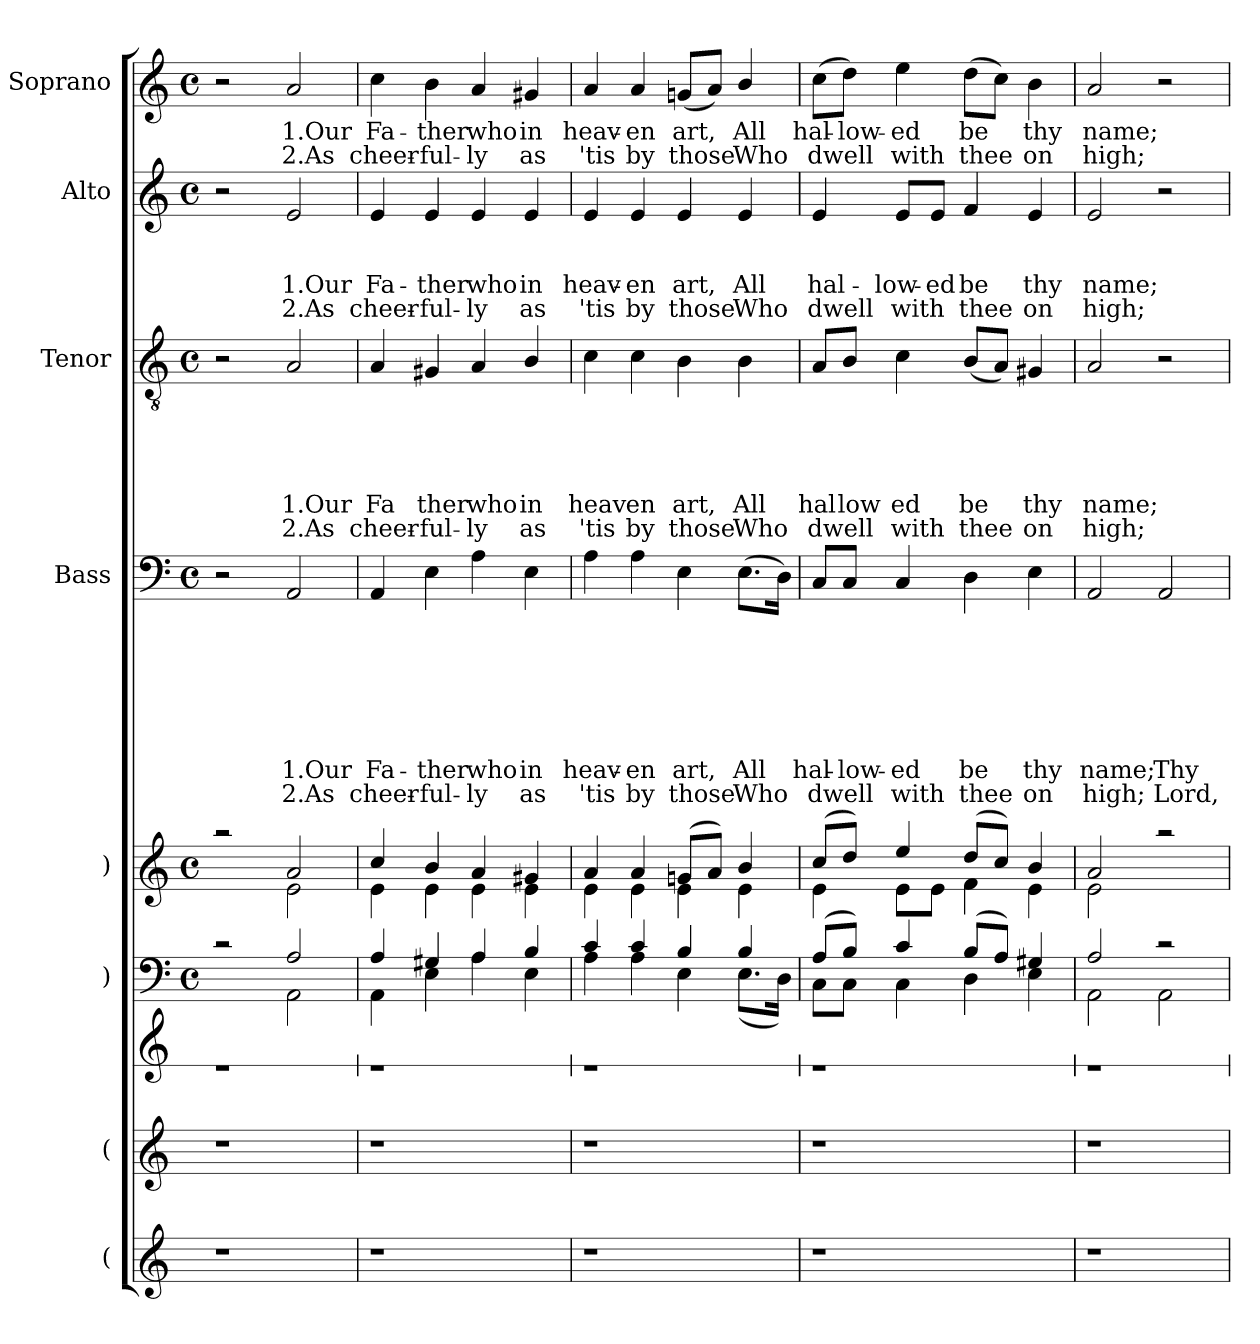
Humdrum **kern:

**kern	**kern	**kern	**kern	**kern	**kern	**text	**text	**text	**text	**text	**text	**text	**text	**kern	**text	**text	**text	**text	**text	**text	**kern	**text	**text	**text	**text	**kern	**text	**text
*part9	*part8	*part7	*part6	*part5	*part4	*part4	*part4	*part4	*part4	*part4	*part4	*part4	*part4	*part3	*part3	*part3	*part3	*part3	*part3	*part3	*part2	*part2	*part2	*part2	*part2	*part1	*part1	*part1
*staff9	*staff8	*staff7	*staff6	*staff5	*staff4	*staff4	*staff4	*staff4	*staff4	*staff4	*staff4	*staff4	*staff4	*staff3	*staff3	*staff3	*staff3	*staff3	*staff3	*staff3	*staff2	*staff2	*staff2	*staff2	*staff2	*staff1	*staff1	*staff1
*I"(	*I"(	*	*I")	*I")	*I"Bass	*	*	*	*	*	*	*	*	*I"Tenor	*	*	*	*	*	*	*I"Alto	*	*	*	*	*I"Soprano	*	*
*	*	*stria1	*	*	*	*	*	*	*	*	*	*	*	*	*	*	*	*	*	*	*	*	*	*	*	*	*	*
*clefG2	*clefG2	*clefG2	*clefF4	*clefG2	*clefF4	*	*	*	*	*	*	*	*	*clefGv2	*	*	*	*	*	*	*clefG2	*	*	*	*	*clefG2	*	*
*k[]	*k[]	*k[]	*k[]	*k[]	*k[]	*	*	*	*	*	*	*	*	*k[]	*	*	*	*	*	*	*k[]	*	*	*	*	*k[]	*	*
*C:	*C:	*C:	*C:	*C:	*C:	*	*	*	*	*	*	*	*	*C:	*	*	*	*	*	*	*C:	*	*	*	*	*C:	*	*
*	*	*	*M4/4	*M4/4	*M4/4	*	*	*	*	*	*	*	*	*M4/4	*	*	*	*	*	*	*M4/4	*	*	*	*	*M4/4	*	*
*	*	*	*met(c)	*met(c)	*met(c)	*	*	*	*	*	*	*	*	*met(c)	*	*	*	*	*	*	*met(c)	*	*	*	*	*met(c)	*	*
=1	=1	=1	=1	=1	=1	=1	=1	=1	=1	=1	=1	=1	=1	=1	=1	=1	=1	=1	=1	=1	=1	=1	=1	=1	=1	=1	=1	=1
*	*	*	*^	*^	*	*	*	*	*	*	*	*	*	*	*	*	*	*	*	*	*	*	*	*	*	*	*	*
1r	1r	1r	2rc	2ryy	2raa	2ryy	2r	.	.	.	.	.	.	.	.	2r	.	.	.	.	.	.	2r	.	.	.	.	2r	.	.
!	!	!	!	!	!	!	!	!	!	!	!	!	!	!LO:LY:b:rj	!LO:LY:b:rj	!	!	!	!	!	!LO:LY:b:rj	!LO:LY:b:rj	!	!	!	!LO:LY:b:rj	!LO:LY:b:rj	!	!LO:LY:b:rj	!LO:LY:b:rj
.	.	.	2A/	2AA\	2a/	2e\	2AA/	.	.	.	.	.	.	1.Our	2.As	2A/	.	.	.	.	1.Our	2.As	2e/	.	.	1.Our	2.As	2a/	1.Our	2.As
=2	=2	=2	=2	=2	=2	=2	=2	=2	=2	=2	=2	=2	=2	=2	=2	=2	=2	=2	=2	=2	=2	=2	=2	=2	=2	=2	=2	=2	=2	=2
!	!	!	!	!	!	!	!	!	!	!	!	!	!	!LO:LY:b	!LO:LY:b	!	!	!	!	!	!LO:LY:b	!LO:LY:b	!	!	!	!LO:LY:b	!LO:LY:b	!	!LO:LY:b	!LO:LY:b
1r	1r	1r	4A/	4AA\	4cc/	4e\	4AA/	.	.	.	.	.	.	Fa-	cheer-	4A/	.	.	.	.	Fa	cheer-	4e/	.	.	Fa-	cheer-	4cc\	Fa-	cheer-
!	!	!	!	!	!	!	!	!	!	!	!	!	!	!LO:LY:b	!LO:LY:b	!	!	!	!	!	!LO:LY:b	!LO:LY:b	!	!	!	!LO:LY:b	!LO:LY:b	!	!LO:LY:b	!LO:LY:b
.	.	.	4G#X/	4E\	4b/	4e\	4E\	.	.	.	.	.	.	-ther	-ful-	4G#X/	.	.	.	.	ther	-ful-	4e/	.	.	-ther	-ful-	4b\	-ther	-ful-
!	!	!	!	!	!	!	!	!	!	!	!	!	!	!LO:LY:b	!LO:LY:b	!	!	!	!	!	!LO:LY:b	!LO:LY:b	!	!	!	!LO:LY:b	!LO:LY:b	!	!LO:LY:b	!LO:LY:b
.	.	.	4A/	4A\	4a/	4e\	4A\	.	.	.	.	.	.	who	-ly	4A/	.	.	.	.	who	-ly	4e/	.	.	who	-ly	4a/	who	-ly
!	!	!	!	!	!	!	!	!	!	!	!	!	!	!LO:LY:b	!LO:LY:b	!	!	!	!	!	!LO:LY:b	!LO:LY:b	!	!	!	!LO:LY:b	!LO:LY:b	!	!LO:LY:b	!LO:LY:b
.	.	.	4B/	4E\	4g#X/	4e\	4E\	.	.	.	.	.	.	in	as	4B/	.	.	.	.	in	as	4e/	.	.	in	as	4g#X/	in	as
=3	=3	=3	=3	=3	=3	=3	=3	=3	=3	=3	=3	=3	=3	=3	=3	=3	=3	=3	=3	=3	=3	=3	=3	=3	=3	=3	=3	=3	=3	=3
!	!	!	!	!	!	!	!	!	!	!	!	!	!	!LO:LY:b	!LO:LY:b	!	!	!	!	!	!LO:LY:b	!LO:LY:b	!	!	!	!LO:LY:b	!LO:LY:b	!	!LO:LY:b	!LO:LY:b
1r	1r	1r	4c/	4A\	4a/	4e\	4A\	.	.	.	.	.	.	heav-	'tis	4c\	.	.	.	.	heav	'tis	4e/	.	.	heav-	'tis	4a/	heav-	'tis
!	!	!	!	!	!	!	!	!	!	!	!	!	!	!LO:LY:b	!LO:LY:b	!	!	!	!	!	!LO:LY:b	!LO:LY:b	!	!	!	!LO:LY:b	!LO:LY:b	!	!LO:LY:b	!LO:LY:b
.	.	.	4c/	4A\	4a/	4e\	4A\	.	.	.	.	.	.	-en	by	4c\	.	.	.	.	en	by	4e/	.	.	-en	by	4a/	-en	by
!	!	!	!	!	!	!	!	!	!	!	!	!	!	!LO:LY:b	!LO:LY:b	!	!	!	!	!	!LO:LY:b	!LO:LY:b	!	!	!	!LO:LY:b	!LO:LY:b	!	!LO:LY:b	!LO:LY:b
.	.	.	4B/	4E\	(>8gn/L	4e\	4E\	.	.	.	.	.	.	art,	those	4B\	.	.	.	.	art,	those	4e/	.	.	art,	those	(<8gn/L	art,	those
.	.	.	.	.	8a/J)	.	.	.	.	.	.	.	.	.	.	.	.	.	.	.	.	.	.	.	.	.	.	8a/J)	.	.
!	!	!	!	!	!	!	!	!	!	!	!	!	!	!LO:LY:b	!LO:LY:b	!	!	!	!	!	!LO:LY:b	!LO:LY:b	!	!	!	!LO:LY:b	!LO:LY:b	!	!LO:LY:b	!LO:LY:b
.	.	.	4B/	(<8.E\L	4b/	4e\	(>8.E\L	.	.	.	.	.	.	All	Who	4B\	.	.	.	.	All	Who	4e/	.	.	All	Who	4b/	All	Who
.	.	.	.	16D\Jk)	.	.	16D\Jk)	.	.	.	.	.	.	.	.	.	.	.	.	.	.	.	.	.	.	.	.	.	.	.
=4	=4	=4	=4	=4	=4	=4	=4	=4	=4	=4	=4	=4	=4	=4	=4	=4	=4	=4	=4	=4	=4	=4	=4	=4	=4	=4	=4	=4	=4	=4
!	!	!	!	!	!	!	!	!	!	!	!	!	!	!LO:LY:b	!LO:LY:b	!	!	!	!	!	!LO:LY:b	!LO:LY:b	!	!	!	!LO:LY:b	!LO:LY:b	!	!LO:LY:b	!LO:LY:b
1r	1r	1r	(>8A/L	8C\L	(>8cc/L	4e\	8C/L	.	.	.	.	.	.	hal-	dwell	8A/L	.	.	.	.	hal	dwell	4e/	.	.	hal-	dwell	(>8cc\L	hal-	dwell
!	!	!	!	!	!	!	!	!	!	!	!	!	!	!LO:LY:b	!	!	!	!	!	!	!LO:LY:b	!	!	!	!	!	!	!	!LO:LY:b	!
.	.	.	8B/J)	8C\J	8dd/J)	.	8C/J	.	.	.	.	.	.	-low-	.	8B/J	.	.	.	.	low	.	.	.	.	.	.	8dd\J)	-low-	.
!	!	!	!	!	!	!	!	!	!	!	!	!	!	!LO:LY:b	!LO:LY:b	!	!	!	!	!	!LO:LY:b	!LO:LY:b	!	!	!	!LO:LY:b	!LO:LY:b	!	!LO:LY:b	!LO:LY:b
.	.	.	4c/	4C\	4ee/	8e\L	4C/	.	.	.	.	.	.	-ed	with	4c\	.	.	.	.	ed	with	8e/L	.	.	-low-	with	4ee\	-ed	with
!	!	!	!	!	!	!	!	!	!	!	!	!	!	!	!	!	!	!	!	!	!	!	!	!	!	!LO:LY:b	!	!	!	!
.	.	.	.	.	.	8e\J	.	.	.	.	.	.	.	.	.	.	.	.	.	.	.	.	8e/J	.	.	-ed	.	.	.	.
!	!	!	!	!	!	!	!	!	!	!	!	!	!	!LO:LY:b	!LO:LY:b	!	!	!	!	!	!LO:LY:b	!LO:LY:b	!	!	!	!LO:LY:b	!LO:LY:b	!	!LO:LY:b	!LO:LY:b
.	.	.	(>8B/L	4D\	(>8dd/L	4f\	4D\	.	.	.	.	.	.	be	thee	(<8B/L	.	.	.	.	be	thee	4f/	.	.	be	thee	(>8dd\L	be	thee
.	.	.	8A/J)	.	8cc/J)	.	.	.	.	.	.	.	.	.	.	8A/J)	.	.	.	.	.	.	.	.	.	.	.	8cc\J)	.	.
!	!	!	!	!	!	!	!	!	!	!	!	!	!	!LO:LY:b	!LO:LY:b	!	!	!	!	!	!LO:LY:b	!LO:LY:b	!	!	!	!LO:LY:b	!LO:LY:b	!	!LO:LY:b	!LO:LY:b
.	.	.	4G#X/	4E\	4b/	4e\	4E\	.	.	.	.	.	.	thy	on	4G#X/	.	.	.	.	thy	on	4e/	.	.	thy	on	4b\	thy	on
!!LO:LB:g=z
=5	=5	=5	=5	=5	=5	=5	=5	=5	=5	=5	=5	=5	=5	=5	=5	=5	=5	=5	=5	=5	=5	=5	=5	=5	=5	=5	=5	=5	=5	=5
!	!	!	!	!	!	!	!	!	!	!	!	!	!	!LO:LY:b	!LO:LY:b	!	!	!	!	!	!LO:LY:b	!LO:LY:b	!	!	!	!LO:LY:b	!LO:LY:b	!	!LO:LY:b	!LO:LY:b
1r	1r	1r	2A/	2AA\	2a/	2e\	2AA/	.	.	.	.	.	.	name;	high;	2A/	.	.	.	.	name;	high;	2e/	.	.	name;	high;	2a/	name;	high;
!	!	!	!	!	!	!	!	!	!	!	!	!	!	!LO:LY:b	!LO:LY:b	!	!	!	!	!	!	!	!	!	!	!	!	!	!	!
.	.	.	2rc	2AA\	2raa	2ryy	2AA/	.	.	.	.	.	.	Thy	Lord,	2r	.	.	.	.	.	.	2r	.	.	.	.	2r	.	.
*	*	*	*v	*v	*	*	*	*	*	*	*	*	*	*	*	*	*	*	*	*	*	*	*	*	*	*	*	*	*	*
*	*	*	*	*v	*v	*	*	*	*	*	*	*	*	*	*	*	*	*	*	*	*	*	*	*	*	*	*	*	*
=	=	=	=	=	=	=	=	=	=	=	=	=	=	=	=	=	=	=	=	=	=	=	=	=	=	=	=	=
*-	*-	*-	*-	*-	*-	*-	*-	*-	*-	*-	*-	*-	*-	*-	*-	*-	*-	*-	*-	*-	*-	*-	*-	*-	*-	*-	*-	*-
